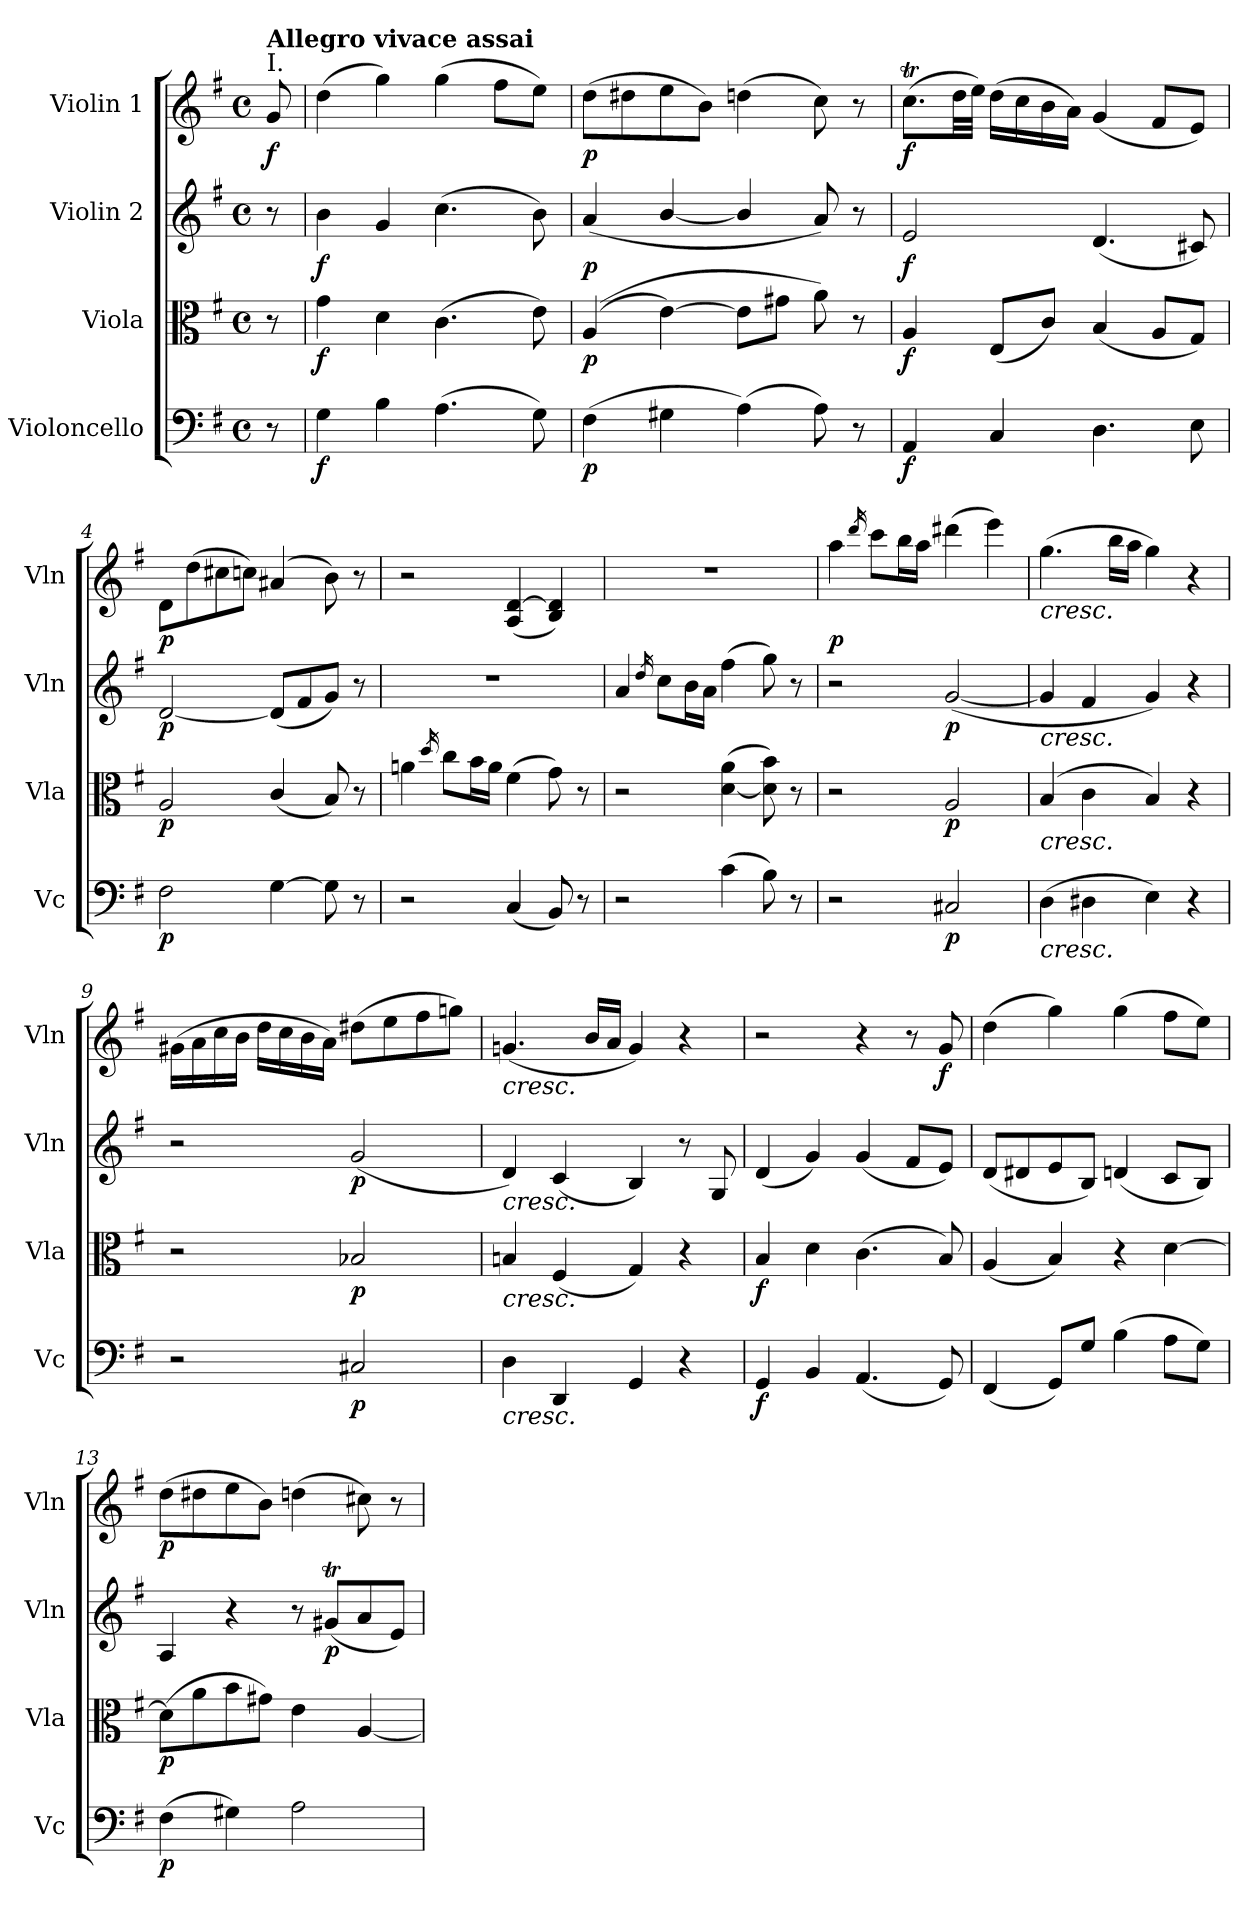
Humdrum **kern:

**kern	**dynam	**kern	**dynam	**kern	**dynam	**kern	**dynam
*part4	*part4	*part3	*part3	*part2	*part2	*part1	*part1
*staff4	*staff4	*staff3	*staff3	*staff2	*staff2	*staff1	*staff1
*I"Violoncello	*	*I"Viola	*	*I"Violin 2	*	*I"Violin 1	*
*I'Vc	*	*I'Vla	*	*I'Vln	*	*I'Vln	*
*clefF4	*	*clefC3	*	*clefG2	*	*clefG2	*
*k[f#]	*	*k[f#]	*	*k[f#]	*	*k[f#]	*
*M4/4	*	*M4/4	*	*M4/4	*	*M4/4	*
*met(c)	*	*met(c)	*	*met(c)	*	*met(c)	*
=	=	=	=	=	=	=	=
!	!	!	!	!	!	!LO:TX:a:t=I.	!
!	!	!	!	!	!	!LO:TX:a:B:t=Allegro vivace assai	!
!	!	!	!	!	!	!	!LO:DY:b
8r	.	8r	.	8r	.	8g/	f
=1	=1	=1	=1	=1	=1	=1	=1
!	!LO:DY:b	!	!LO:DY:b	!	!LO:DY:b	!	!
4G\	f	4g\	f	4b\	f	(4dd\	.
4B\	.	4d\	.	4g/	.	4gg\)	.
(4.A\	.	(4.c\	.	(4.cc\	.	(4gg\	.
.	.	.	.	.	.	8ff#\L	.
8G\)	.	8e\)	.	8b\)	.	8ee\J)	.
=2	=2	=2	=2	=2	=2	=2	=2
!	!LO:DY:b	!	!LO:DY:b	!	!LO:DY:b	!	!LO:DY:b
(4F#\	p	((4A/	p	(4a/	p	(8dd\L	p
.	.	.	.	.	.	8dd#X\	.
4G#X\	.	[4e\)	.	[4b/	.	8ee\	.
.	.	.	.	.	.	8b\J)	.
(4A\)	.	8e\L]	.	4b/]	.	(4ddn\	.
.	.	8g#X\J	.	.	.	.	.
8A\)	.	8a\)	.	8a/)	.	8cc\)	.
8r	.	8r	.	8r	.	8r	.
=3	=3	=3	=3	=3	=3	=3	=3
!	!LO:DY:b	!	!LO:DY:b	!	!LO:DY:b	!	!LO:DY:b
4AA/	f	4A/	f	2e/	f	(8.ccT\L	f
.	.	.	.	.	.	32dd\LL	.
.	.	.	.	.	.	32ee\JJJ)	.
4C/	.	(8E/L	.	.	.	(16dd\LL	.
.	.	.	.	.	.	16cc\	.
.	.	8c/J)	.	.	.	16b\	.
.	.	.	.	.	.	16a\JJ)	.
4.D\	.	(4B/	.	(4.d/	.	(4g/	.
.	.	8A/L	.	.	.	8f#/L	.
8E\	.	8G/J)	.	8c#X/)	.	8e/J)	.
=4	=4	=4	=4	=4	=4	=4	=4
!	!LO:DY:b	!	!LO:DY:b	!	!LO:DY:b	!	!LO:DY:b
2F#\	p	2A/	p	[2d/	p	8d\L	p
.	.	.	.	.	.	(8dd\	.
.	.	.	.	.	.	8cc#X\	.
.	.	.	.	.	.	8ccn\J)	.
[4G\	.	(4c/	.	(8d/L]	.	(4a#X/	.
.	.	.	.	8f#/	.	.	.
8G\]	.	8B/)	.	8g/J)	.	8b\)	.
8r	.	8r	.	8r	.	8r	.
=5	=5	=5	=5	=5	=5	=5	=5
2r	.	4an\	.	1r	.	2r	.
.	.	16qdd/	.	.	.	.	.
.	.	8cc\L	.	.	.	.	.
.	.	16b\L	.	.	.	.	.
.	.	16a\JJ	.	.	.	.	.
(4C/	.	(4f#\	.	.	.	(<4A/ [4d/	.
8BB/)	.	8g\)	.	.	.	4B/ 4d/])	.
8r	.	8r	.	.	.	.	.
=6	=6	=6	=6	=6	=6	=6	=6
2r	.	2r	.	4a/	.	1r	.
.	.	.	.	16qdd/	.	.	.
.	.	.	.	8cc\L	.	.	.
.	.	.	.	16b\L	.	.	.
.	.	.	.	16a\JJ	.	.	.
(4c\	.	(>[4d\ 4a\	.	(4ff#\	.	.	.
8B\)	.	8d\] 8b\)	.	8gg\)	.	.	.
8r	.	8r	.	8r	.	.	.
!!LO:LB:g=z
=7	=7	=7	=7	=7	=7	=7	=7
!	!	!	!	!	!	!	!LO:DY:b
2r	.	2r	.	2r	.	4aa\	p
.	.	.	.	.	.	16qddd/	.
.	.	.	.	.	.	8ccc\L	.
.	.	.	.	.	.	16bb\L	.
.	.	.	.	.	.	16aa\JJ	.
!	!LO:DY:b	!	!LO:DY:b	!	!LO:DY:b	!	!
2C#X/	p	2A/	p	([2g/	p	(4ddd#X\	.
.	.	.	.	.	.	4eee\)	.
!!LO:LB:g=z
=8	=8	=8	=8	=8	=8	=8	=8
!	!	!	!	!	!	!LO:TX:b:i:t=cresc.	!
!	!	!	!	!LO:TX:b:i:t=cresc.	!	!	!
!	!	!LO:TX:b:i:t=cresc.	!	!	!	!	!
!LO:TX:b:i:t=cresc.	!	!	!	!	!	!	!
(4D\	.	(<4B/	.	4g/]	.	(4.gg\	.
4D#X\	.	4c\	.	4f#/	.	.	.
.	.	.	.	.	.	16bb\LL	.
.	.	.	.	.	.	16aa\JJ	.
4E\)	.	4B/)	.	4g/)	.	4gg\)	.
4r	.	4r	.	4r	.	4r	.
=9	=9	=9	=9	=9	=9	=9	=9
2r	.	2r	.	2r	.	(16g#X\LL	.
.	.	.	.	.	.	16a\	.
.	.	.	.	.	.	16cc\	.
.	.	.	.	.	.	16b\JJ	.
.	.	.	.	.	.	16dd\LL	.
.	.	.	.	.	.	16cc\	.
.	.	.	.	.	.	16b\	.
.	.	.	.	.	.	16a\JJ)	.
!	!LO:DY:b	!	!LO:DY:b	!	!LO:DY:b	!	!
2C#X/	p	2B-X/	p	(2g/	p	(8dd#X\L	.
.	.	.	.	.	.	8ee\	.
.	.	.	.	.	.	8ff#\	.
.	.	.	.	.	.	8ggn\J)	.
=10	=10	=10	=10	=10	=10	=10	=10
!	!	!	!	!	!	!LO:TX:b:i:t=cresc.	!
!	!	!	!	!LO:TX:b:i:t=cresc.	!	!	!
!	!	!LO:TX:b:i:t=cresc.	!	!	!	!	!
!LO:TX:b:i:t=cresc.	!	!	!	!	!	!	!
4D\	.	4Bn/	.	4d/)	.	(4.gn/	.
4DD/	.	(4F#/	.	(4c/	.	.	.
.	.	.	.	.	.	16b/LL	.
.	.	.	.	.	.	16a/JJ	.
4GG/	.	4G/)	.	4B/)	.	4g/)	.
4r	.	4r	.	8r	.	4r	.
.	.	.	.	8G/	.	.	.
=11	=11	=11	=11	=11	=11	=11	=11
!	!LO:DY:b	!	!LO:DY:b	!	!	!	!
4GG/	f	4B/	f	(4d/	.	2r	.
4BB/	.	4d\	.	4g/)	.	.	.
(4.AA/	.	(4.c\	.	(4g/	.	4r	.
.	.	.	.	8f#/L	.	8r	.
!	!	!	!	!	!	!	!LO:DY:b
8GG/)	.	8B/)	.	8e/J)	.	8g/	f
=12	=12	=12	=12	=12	=12	=12	=12
(4FF#/	.	(4A/	.	(8d/L	.	(4dd\	.
.	.	.	.	8d#X/	.	.	.
8GG/L)	.	4B/)	.	8e/	.	4gg\)	.
8G/J	.	.	.	8B/J)	.	.	.
(4B\	.	4r	.	(4dn/	.	(4gg\	.
8A\L	.	[4d\	.	8c/L	.	8ff#\L	.
8G\J)	.	.	.	8B/J)	.	8ee\J)	.
=13	=13	=13	=13	=13	=13	=13	=13
!	!LO:DY:b	!	!LO:DY:b	!	!	!	!LO:DY:b
(4F#\	p	(8d\L]	p	4A/	.	(8dd\L	p
.	.	8a\	.	.	.	8dd#X\	.
4G#X\)	.	8b\	.	4r	.	8ee\	.
.	.	8g#X\J)	.	.	.	8b\J)	.
2A\	.	4e\	.	8r	.	(4ddn\	.
!	!	!	!	!	!LO:DY:b	!	!
.	.	.	.	(8g#Xt/L	p	.	.
.	.	[4A/	.	8a/	.	8cc#X\)	.
.	.	.	.	8e/J)	.	8r	.
=	=	=	=	=	=	=	=
*-	*-	*-	*-	*-	*-	*-	*-
